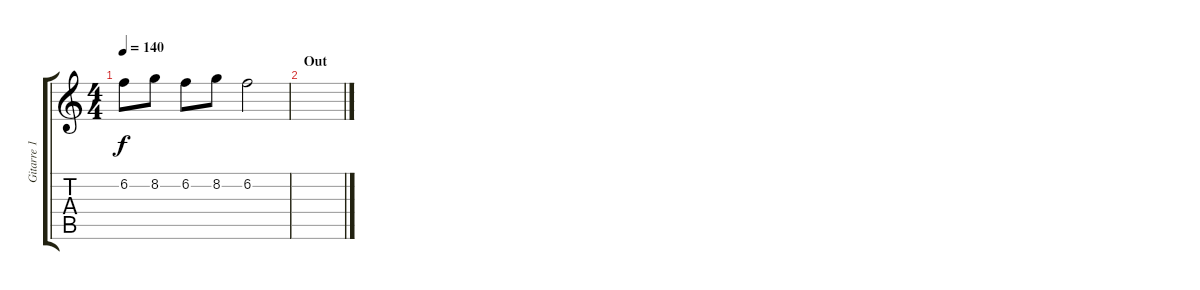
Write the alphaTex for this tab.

\track ("Gitarre 1 - Farin Urlaub" "Gitarre 1 ") {instrument distortionguitar}
\staff {score tabs}
\tuning (E4 B3 G3 D3 A2 E2) {hide}
\ts (4 4)
\tempo 140
\clef g2
\ks c
6.2{t}.8{dy f} 8.2.8 6.2.8 8.2.8 6.2.2 |
\section ("" "Out")
